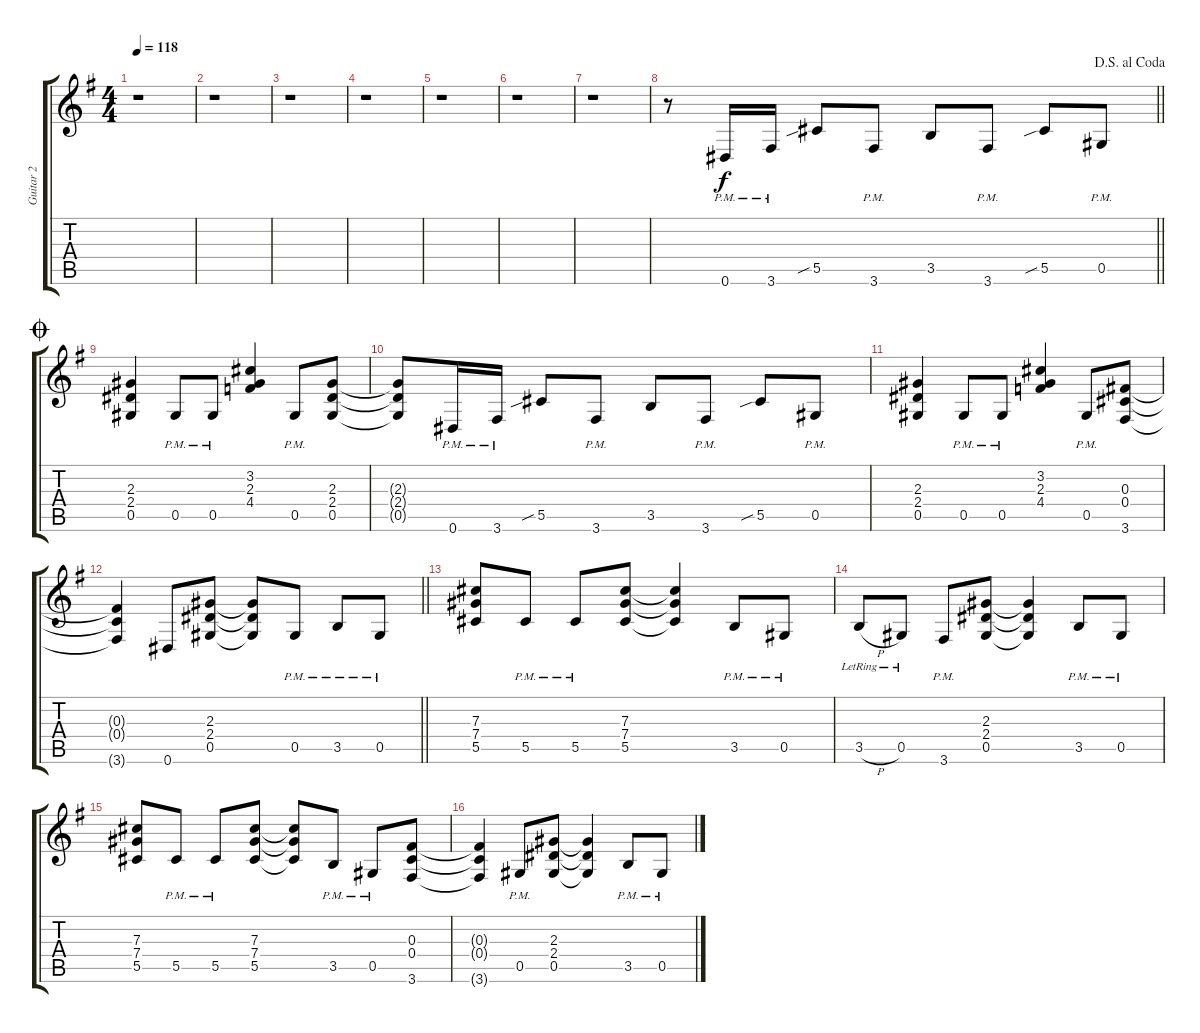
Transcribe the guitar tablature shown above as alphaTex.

\track ("Guitar 2" "Guitar 2") {instrument distortionguitar}
\staff {score tabs}
\tuning (Eb4 Bb3 Gb3 Db3 Ab2 Eb2) {hide}
\ts (4 4)
\tempo 118
\clef g2
\ks g
r.1{dy f} |
r.1 |
r.1 |
r.1 |
r.1 |
r.1 |
r.1 |
\jump dalsegnoalcoda
\barLineRight lightlight
r.8 0.6{pm}.16 3.6{pm}.16 5.5{sib}.8 3.6{pm}.8 3.5.8 3.6{pm}.8 5.5{sib}.8 0.5{pm}.8 |
\jump coda
(2.3 2.4 0.5).4 0.5{pm}.8 0.5{pm}.8 (3.2 2.3 4.4).4 0.5{pm}.8 (2.3 2.4 0.5).8 |
(2.3{t} 2.4{t} 0.5{t}).8 0.6{pm}.16 3.6{pm}.16 5.5{sib}.8 3.6{pm}.8 3.5.8 3.6{pm}.8 5.5{sib}.8 0.5{pm}.8 |
(2.3 2.4 0.5).4 0.5{pm}.8 0.5{pm}.8 (3.2 2.3 4.4).4 0.5{pm}.8 (0.3 0.4 3.6).8 |
\barLineRight lightlight
(0.3{t} 0.4{t} 3.6{t}).4 0.6.8 (2.3 2.4 0.5).8 (2.3{t} 2.4{t} 0.5{t}).8 0.5{pm}.8 3.5{pm}.8 0.5{pm}.8 |
(7.3 7.4 5.5).8 5.5{pm}.8 5.5{pm}.8 (7.3 7.4 5.5).8 (7.3{t} 7.4{t} 5.5{t}).4 3.5{pm}.8 0.5{pm}.8 |
3.5{h lr}.8 0.5{lr}.8 3.6{pm}.8 (2.3 2.4 0.5).8 (2.3{t} 2.4{t} 0.5{t}).4 3.5{pm}.8 0.5{pm}.8 |
(7.3 7.4 5.5).8 5.5{pm}.8 5.5{pm}.8 (7.3 7.4 5.5).8 (7.3{t} 7.4{t} 5.5{t}).8 3.5{pm}.8 0.5{pm}.8 (0.3 0.4 3.6).8 |
(0.3{t} 0.4{t} 3.6{t}).4 0.5{pm}.8 (2.3 2.4 0.5).8 (2.3{t} 2.4{t} 0.5{t}).4 3.5{pm}.8 0.5{pm}.8
